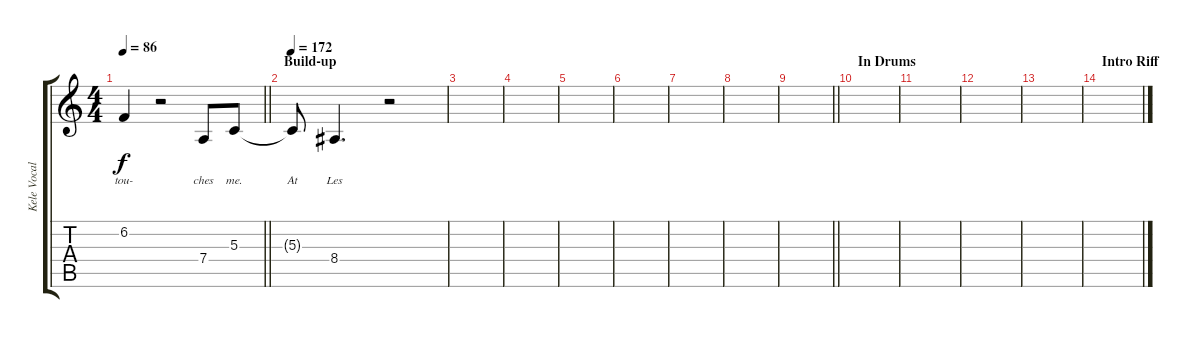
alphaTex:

\track ("Kele Vocals" "Kele Vocal") {instrument tenorsax}
\staff {score tabs}
\tuning (E4 B3 G3 D3 A2 E2) {hide}
\ts (4 4)
\tempo 86
\clef g2
\barLineRight lightlight
\ks c
6.2.4{lyrics (0 "tou-") lyrics (1 "") lyrics (2 "") lyrics (3 "") lyrics (4 "") dy f} r.2 7.4.8{lyrics (0 "ches") lyrics (1 "") lyrics (2 "") lyrics (3 "") lyrics (4 "")} 5.3.8{lyrics (0 "me.") lyrics (1 "") lyrics (2 "") lyrics (3 "") lyrics (4 "")} |
\section ("" "Build-up")
\tempo 172
5.3{t}.8{lyrics (0 "At") lyrics (1 "") lyrics (2 "") lyrics (3 "") lyrics (4 "")} 8.4.4{d lyrics (0 "Les") lyrics (1 "") lyrics (2 "") lyrics (3 "") lyrics (4 "")} r.2 |
|
|
|
|
|
|
\barLineRight lightlight
|
\section ("" "In Drums")
|
|
|
|
\section ("" "Intro Riff")
